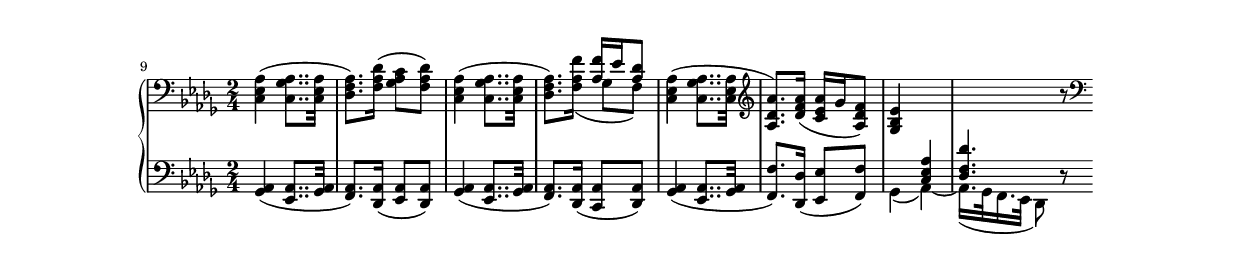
% Do not edit this file; it is automatically
% generated from Documentation/snippets/new
% This file is in the public domain.
%% Note: this file works from version 2.13.36
\version "2.13.40"
\include "english.ly"
#(set-global-staff-size 15)
\paper {
  line-width = 16\cm
  indent = 0\cm
}

% NR 1.7 Repeats

% Beethoven, Op. 57
% Piano sonata 23 - Dem Grafen Franz von Brunswick Gewidmet
% Movt II, Andante con moto
% Measures 9 - 16

\header {
  lsrtags = "headwords"
  texidoc = ""
  doctitle = "headword"
} % begin verbatim



\new PianoStaff <<

   \new Staff = RH {
      \clef bass
      \key df \major
      \time 2/4
      \set Score.currentBarNumber = #9
      \bar "|:"
      <af ef c>4 (
      <af gf c>8..
      <af ef c>32
      |
      <af f df>8. )
      <df' af f>16 (
      <c' af gf>8
      <df' af f>8 )
      |
      <af ef c>4 (
      <af gf c>8..
      <af ef c>32
      |
      <af f df>8. )
      \slurDown
      <f' af f>16 (
      <<
         {
            \voiceTwo
            gf8
            f8 )
         }
         \new Voice {
            \voiceOne
            <f' af>16
            ef'16
            <df' af>8
         }
      >>
      \oneVoice
      |
      <af ef c>4 (
      <af gf c>8..
      <af ef c>32
      \clef treble
      |
      <af' df' af>8. )
      <af' f' df'>16 (
      <af' ef' c'>16
      gf'16
      <f' df' af>8 )
      |
      \slurUp
      <ef' bf gf>4
      \change Staff = LH
      \voiceOne
      <af ef c>4
      |
      <df' f df>4.
      \change Staff = RH
      \oneVoice
      r8
      \clef bass
      \bar ":|"
   }

   \new Staff = LH {
      \clef bass
      \key df \major
      \time 2/4
      <af, gf,>4 (
      <af, ef,>8..
      <af, gf,>32
      |
      <af, f,>8. )
      <af, df,>16 (
      <af, ef,>8
      <af, df,>8 )
      |
      <af, gf,>4 (
      <af, ef,>8..
      <af, gf,>32
      |
      <af, f,>8. )
      <af, df,>16 (
      <af, c,>8
      <af, df,> )
      |
      <af, gf,>4 (
      <af, ef,>8..
      <af, gf,>32
      |
      <f f,>8. )
      <df df,>16 (
      <ef ef,>8
      <f f,>8 )
      |
      \voiceTwo
      gf,4  (
      af,4 ~ )
      |
      af,16. [ (
      gf,32
      f,16.
      ef,32 ]
      df,8 )
      \oneVoice
      r8
   }

>>
